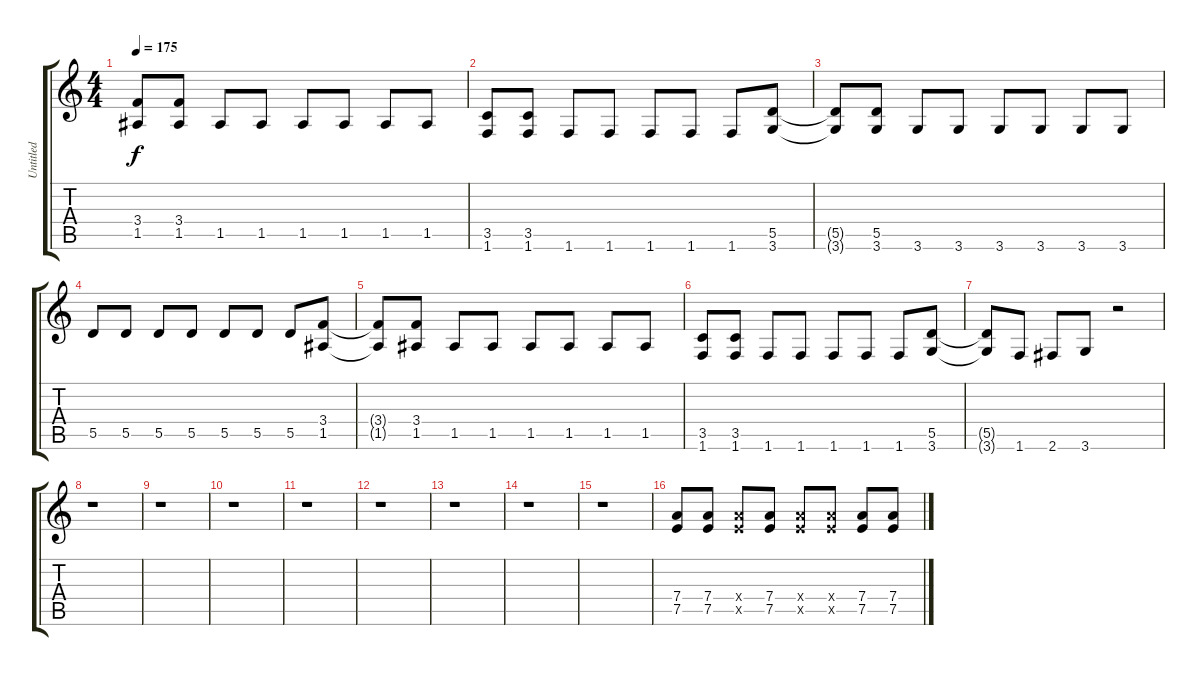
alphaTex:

\track ("Untitled" "Untitled") {instrument overdrivenguitar}
\staff {score tabs}
\tuning (E4 B3 G3 D3 A2 E2) {hide}
\ts (4 4)
\tempo 175
\clef g2
\ks c
(3.4{t} 1.5{t}).8{dy f} (3.4 1.5).8 1.5.8 1.5.8 1.5.8 1.5.8 1.5.8 1.5.8 |
(3.5 1.6).8 (3.5 1.6).8 1.6.8 1.6.8 1.6.8 1.6.8 1.6.8 (5.5 3.6).8 |
(5.5{t} 3.6{t}).8 (5.5 3.6).8 3.6.8 3.6.8 3.6.8 3.6.8 3.6.8 3.6.8 |
5.5.8 5.5.8 5.5.8 5.5.8 5.5.8 5.5.8 5.5.8 (3.4 1.5).8 |
(3.4{t} 1.5{t}).8 (3.4 1.5).8 1.5.8 1.5.8 1.5.8 1.5.8 1.5.8 1.5.8 |
(3.5 1.6).8 (3.5 1.6).8 1.6.8 1.6.8 1.6.8 1.6.8 1.6.8 (5.5 3.6).8 |
(5.5{t} 3.6{t}).8 1.6.8 2.6.8 3.6.8 r.2 |
r.1 |
r.1 |
r.1 |
r.1 |
r.1 |
r.1 |
r.1 |
r.1 |
(7.4 7.5).8 (7.4 7.5).8 (7.4{x} 7.5{x}).8 (7.4 7.5).8 (7.4{x} 7.5{x}).8 (7.4{x} 7.5{x}).8 (7.4 7.5).8 (7.4 7.5).8
